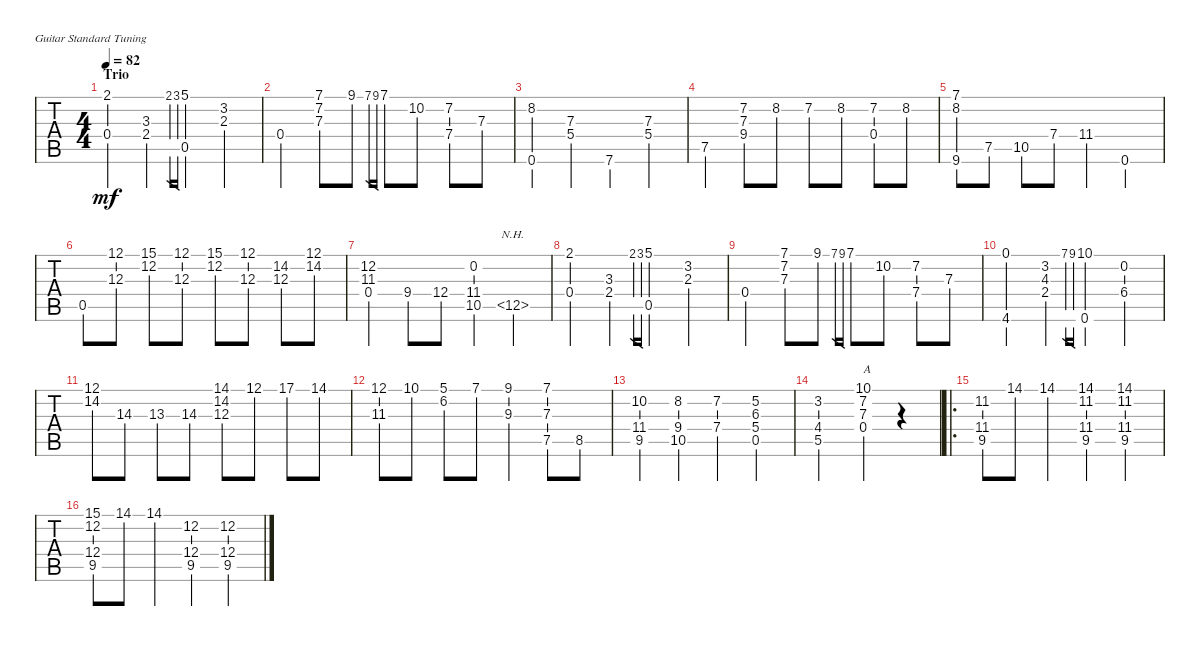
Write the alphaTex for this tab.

\bracketExtendMode groupsimilarinstruments
\singleTrackTrackNamePolicy hidden
\multiTrackTrackNamePolicy hidden
\firstSystemTrackNameOrientation horizontal
\otherSystemsTrackNameOrientation horizontal
\track ("Track 1" "Track 1") {instrument acousticguitarsteel}
\staff {tabs}
\tuning (E4 B3 G3 D3 A2 E2)
\ts (4 4)
\section ("" "Trio")
\tempo 82
\clef g2
\ks a
(2.1 0.4).4{dy mf} (3.3 2.4).4 2.1.16{gr} 3.1.16{gr} (5.1 0.5).4 (3.2 2.3).4 |
0.4.4 (7.1 7.2 7.3).8 9.1.8 7.1.16{gr} 9.1.16{gr} 7.1.8 10.2.8 (7.2 7.4).8 7.3.8 |
(8.2 0.6).4 (7.3 5.4).4 7.6.4 (7.3 5.4).4 |
7.5.4 (7.2 7.3 9.4).8 8.2.8 7.2.8 8.2.8 (7.2 0.4).8 8.2.8 |
(7.1 8.2 9.6).8 7.5.8 10.5.8 7.4.8 11.4.4 0.6.4 |
0.5.8 (12.1 12.3).8 (12.2 15.1).8 (12.3 12.1).8 (15.1 12.2).8 (12.1 12.3).8 (14.2 12.3).8 (12.1 14.2).8 |
(12.2 11.3 0.4).4 9.4.8 12.4.8 (0.2 10.5 11.4).4 12.5{nh}.4 |
(2.1 0.4).4 (3.3 2.4).4 2.1.16{gr} 3.1.16{gr} (5.1 0.5).4 (3.2 2.3).4 |
0.4.4 (7.1 7.2 7.3).8 9.1.8 7.1.16{gr} 9.1.16{gr} 7.1.8 10.2.8 (7.2 7.4).8 7.3.8 |
(4.6 0.1).4 (3.2 4.3 2.4).4 7.1.16{gr} 9.1.16{gr} (10.1 0.6).4 (0.2 6.4).4 |
(12.1 14.2).8 14.3.8 13.3.8 14.3.8 (12.3 14.2 14.1).8 12.1.8 17.1.8 14.1.8 |
(12.1 11.3).8 10.1.8 (5.1 6.2).8 7.1.8 (9.1 9.3).4 (7.1 7.3 7.5).8 8.5.8 |
(9.5 10.2 11.4).4 (8.2 9.4 10.5).4 (7.2 7.4).4 (5.2 6.3 5.4 0.5).4 |
(3.2 4.4 5.5).2 (10.1 7.2 7.3 0.4).4{txt "A"} r.4 |
\ro
(9.5 11.2 11.4).8 14.1.8 14.1.4 (14.1 11.2 11.4 9.5).4 (14.1 11.2 11.4 9.5).4 |
(9.5 12.4 12.2 15.1).8 14.1.8 14.1.4 (12.2 12.4 9.5).4 (12.2 12.4 9.5).4
